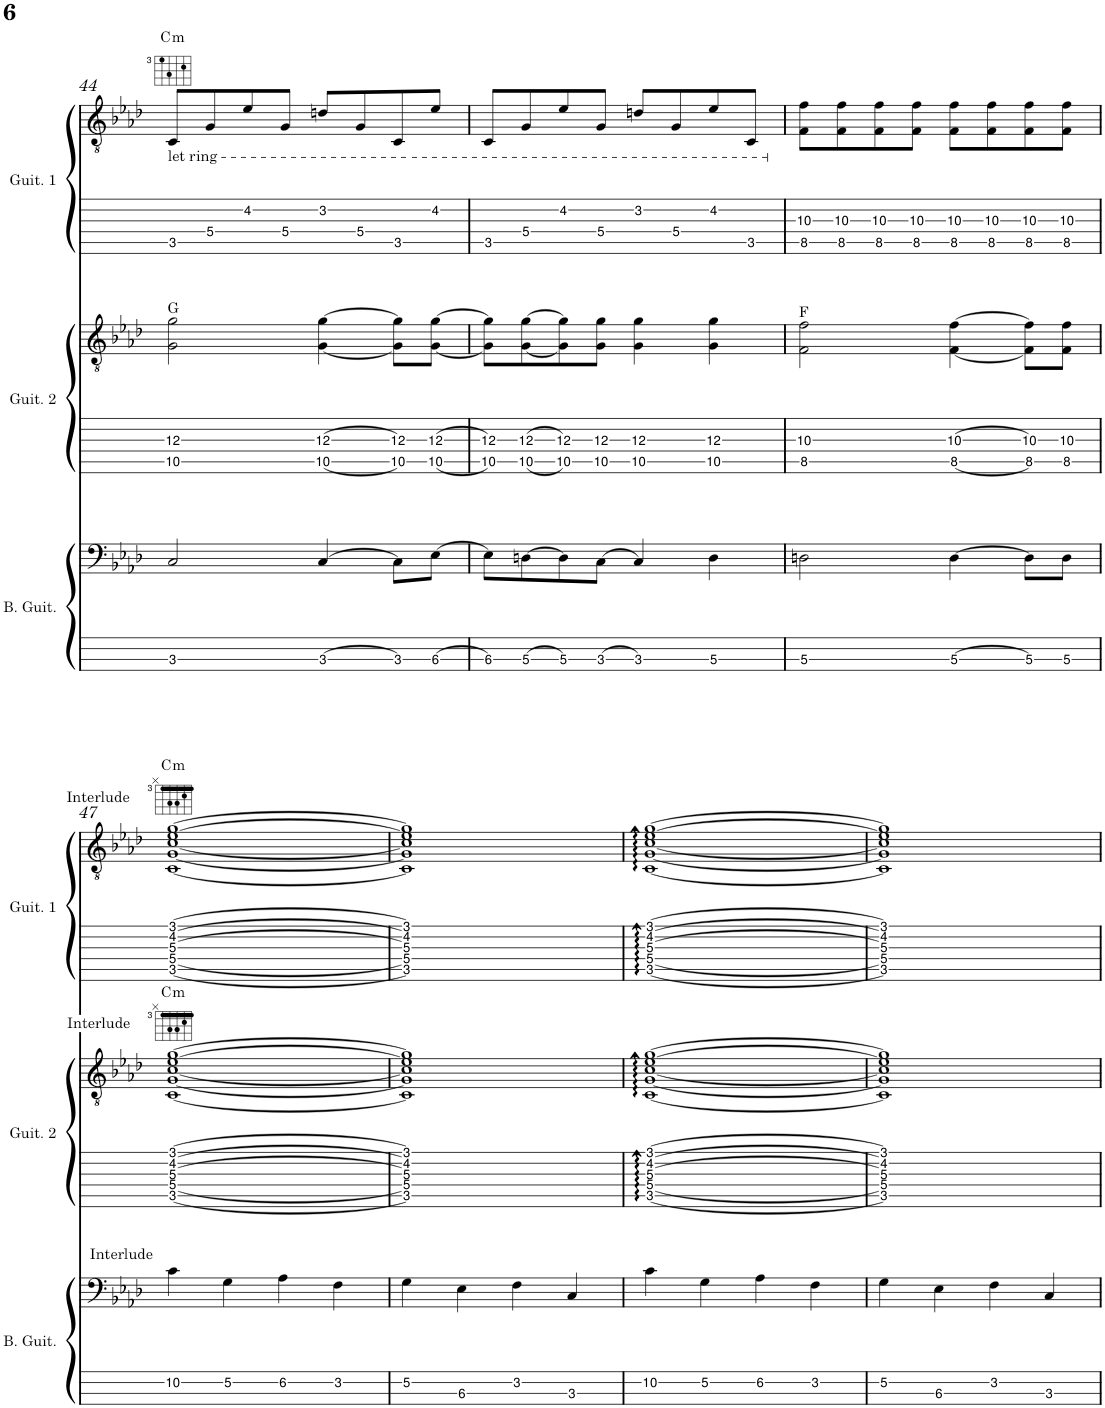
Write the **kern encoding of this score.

**kern	**kern	**kern	**kern	**harte	**kern	**kern	**harte
*part3	*part3	*part2	*part2	*part2	*part1	*part1	*part1
*staff6	*staff5	*staff4	*staff3	*	*staff2	*staff1	*
*I"Bass	*	*I"Guitar 2	*	*	*I"Guitar 1	*	*
*	*	*I'Guit. 2	*	*	*I'Guit. 1	*	*
!!LO:PB:g=z
*	*clefF4	*	*clefGv2	*	*	*clefGv2	*
*Trd7c12	*Trd7c12	*	*	*	*	*	*
*k[b-e-a-d-]	*k[b-e-a-d-]	*k[b-e-a-d-]	*k[b-e-a-d-]	*	*k[b-e-a-d-]	*k[b-e-a-d-]	*
*M4/4	*M4/4	*M4/4	*M4/4	*	*M4/4	*M4/4	*
=44	=44	=44	=44	=44	=44	=44	=44
!	!	!	!	!	!	!LO:TX:b:t=let ring	!
!	!	!	!LO:TX:a:t=G	!	!	!	!LO:H:kt=m
2C	2C/	2G 2g	2G\ 2g\	.	8CL	8C/L	C:min
.	.	.	.	.	8GJ	8G/	.
.	.	.	.	.	8e-L	8e-/	.
.	.	.	.	.	8GJ	8G/J	.
[4C	[4C/	[4G [4g	[4G\ [4g\	.	8dnL	8dn/L	.
.	.	.	.	.	8GJ	8G/	.
8CL]	8C\L]	8G]\ 8g]\L	8G\] 8g\]L	.	8CL	8C/	.
[8E-J	[8E-\J	[8G\ [8g\J	[8G\ [8g\J	.	8e-J	8e-/J	.
=45	=45	=45	=45	=45	=45	=45	=45
8E-L]	8E-\L]	8G]\ 8g]\L	8G\] 8g\]L	.	8CL	8C/L	.
[8DnJ	[8Dn\	[8G\ [8g\J	[8G\ [8g\	.	8GJ	8G/	.
8DL]	8D\]	8G]\ 8g]\L	8G\] 8g\]	.	8e-L	8e-/	.
[8CJ	[8C\J	8G\ 8g\J	8G\ 8g\J	.	8GJ	8G/J	.
4C]	4C/]	4G 4g	4G\ 4g\	.	8dnL	8dn/L	.
.	.	.	.	.	8GJ	8G/	.
4D	4D\	4G 4g	4G\ 4g\	.	8e-L	8e-/	.
.	.	.	.	.	8CJ	8C/J	.
=46	=46	=46	=46	=46	=46	=46	=46
!	!	!	!LO:TX:a:t=F	!	!	!	!
2Dn	2Dn\	2F 2f	2F\ 2f\	.	8F\ 8f\L	8F\ 8f\L	.
.	.	.	.	.	8F\ 8f\J	8F\ 8f\	.
.	.	.	.	.	8F\ 8f\L	8F\ 8f\	.
.	.	.	.	.	8F\ 8f\J	8F\ 8f\J	.
[4D	[4D\	[4F [4f	[4F\ [4f\	.	8F\ 8f\L	8F\ 8f\L	.
.	.	.	.	.	8F\ 8f\J	8F\ 8f\	.
8DL]	8D\L]	8F]\ 8f]\L	8F\] 8f\]L	.	8F\ 8f\L	8F\ 8f\	.
8DJ	8D\J	8F\ 8f\J	8F\ 8f\J	.	8F\ 8f\J	8F\ 8f\J	.
!!LO:LB:g=z
=47	=47	=47	=47	=47	=47	=47	=47
!	!	!	!	!	!	!LO:TX:a:t=Interlude	!
!	!	!	!LO:TX:a:t=Interlude	!	!	!	!
!	!LO:TX:a:t=Interlude	!	!	!LO:H:kt=m	!	!	!LO:H:kt=m
4c	4c\	[1C [1G [1c [1e- [1g	[1C [1G [1c [1e- [1g	C:min	[1C [1G [1c [1e- [1g	[1C [1G [1c [1e- [1g	C:min
4G	4G\	.	.	.	.	.	.
4A-	4A-\	.	.	.	.	.	.
4F	4F\	.	.	.	.	.	.
=48	=48	=48	=48	=48	=48	=48	=48
4G	4G\	1C] 1G] 1c] 1e-] 1g]	1C] 1G] 1c] 1e-] 1g]	.	1C] 1G] 1c] 1e-] 1g]	1C] 1G] 1c] 1e-] 1g]	.
4E-	4E-\	.	.	.	.	.	.
4F	4F\	.	.	.	.	.	.
4C	4C/	.	.	.	.	.	.
=49	=49	=49	=49	=49	=49	=49	=49
4c	4c\	[1C [1G [1c [1e- [1g	[1C [1G [1c [1e- [1g	.	[1C [1G [1c [1e- [1g	[1C [1G [1c [1e- [1g	.
4G	4G\	.	.	.	.	.	.
4A-	4A-\	.	.	.	.	.	.
4F	4F\	.	.	.	.	.	.
=50	=50	=50	=50	=50	=50	=50	=50
4G	4G\	1C] 1G] 1c] 1e-] 1g]	1C] 1G] 1c] 1e-] 1g]	.	1C] 1G] 1c] 1e-] 1g]	1C] 1G] 1c] 1e-] 1g]	.
4E-	4E-\	.	.	.	.	.	.
4F	4F\	.	.	.	.	.	.
4C	4C/	.	.	.	.	.	.
=	=	=	=	=	=	=	=
*-	*-	*-	*-	*-	*-	*-	*-
